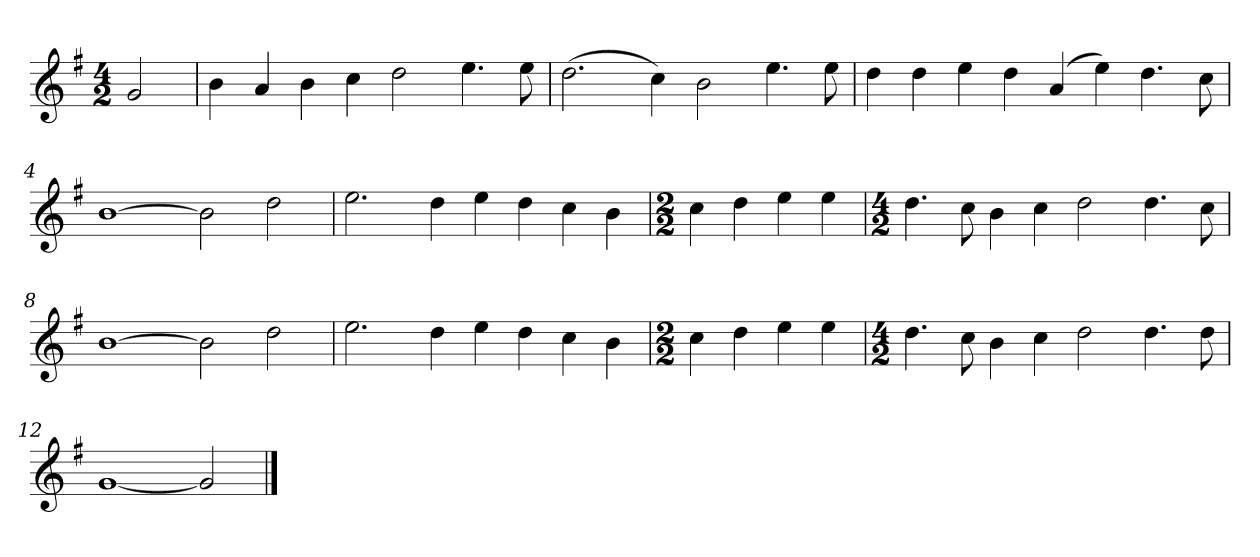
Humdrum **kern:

**kern
*part1
*staff1
*k[f#]
*M4/2
*MM120
=
2g
=1
4b
4a
4b
4cc
2dd
4.ee
8ee
=2
(2.dd
4cc)
2b
4.ee
8ee
=3
4dd
4dd
4ee
4dd
(4a
4ee)
4.dd
8cc
=4
[1b
2b]
2dd
=5
2.ee
4dd
4ee
4dd
4cc
4b
=6
*M2/2
4cc
4dd
4ee
4ee
=7
*M4/2
4.dd
8cc
4b
4cc
2dd
4.dd
8cc
=8
[1b
2b]
2dd
=9
2.ee
4dd
4ee
4dd
4cc
4b
=10
*M2/2
4cc
4dd
4ee
4ee
=11
*M4/2
4.dd
8cc
4b
4cc
2dd
4.dd
8dd
=12
[1g
2g]
==
*-
